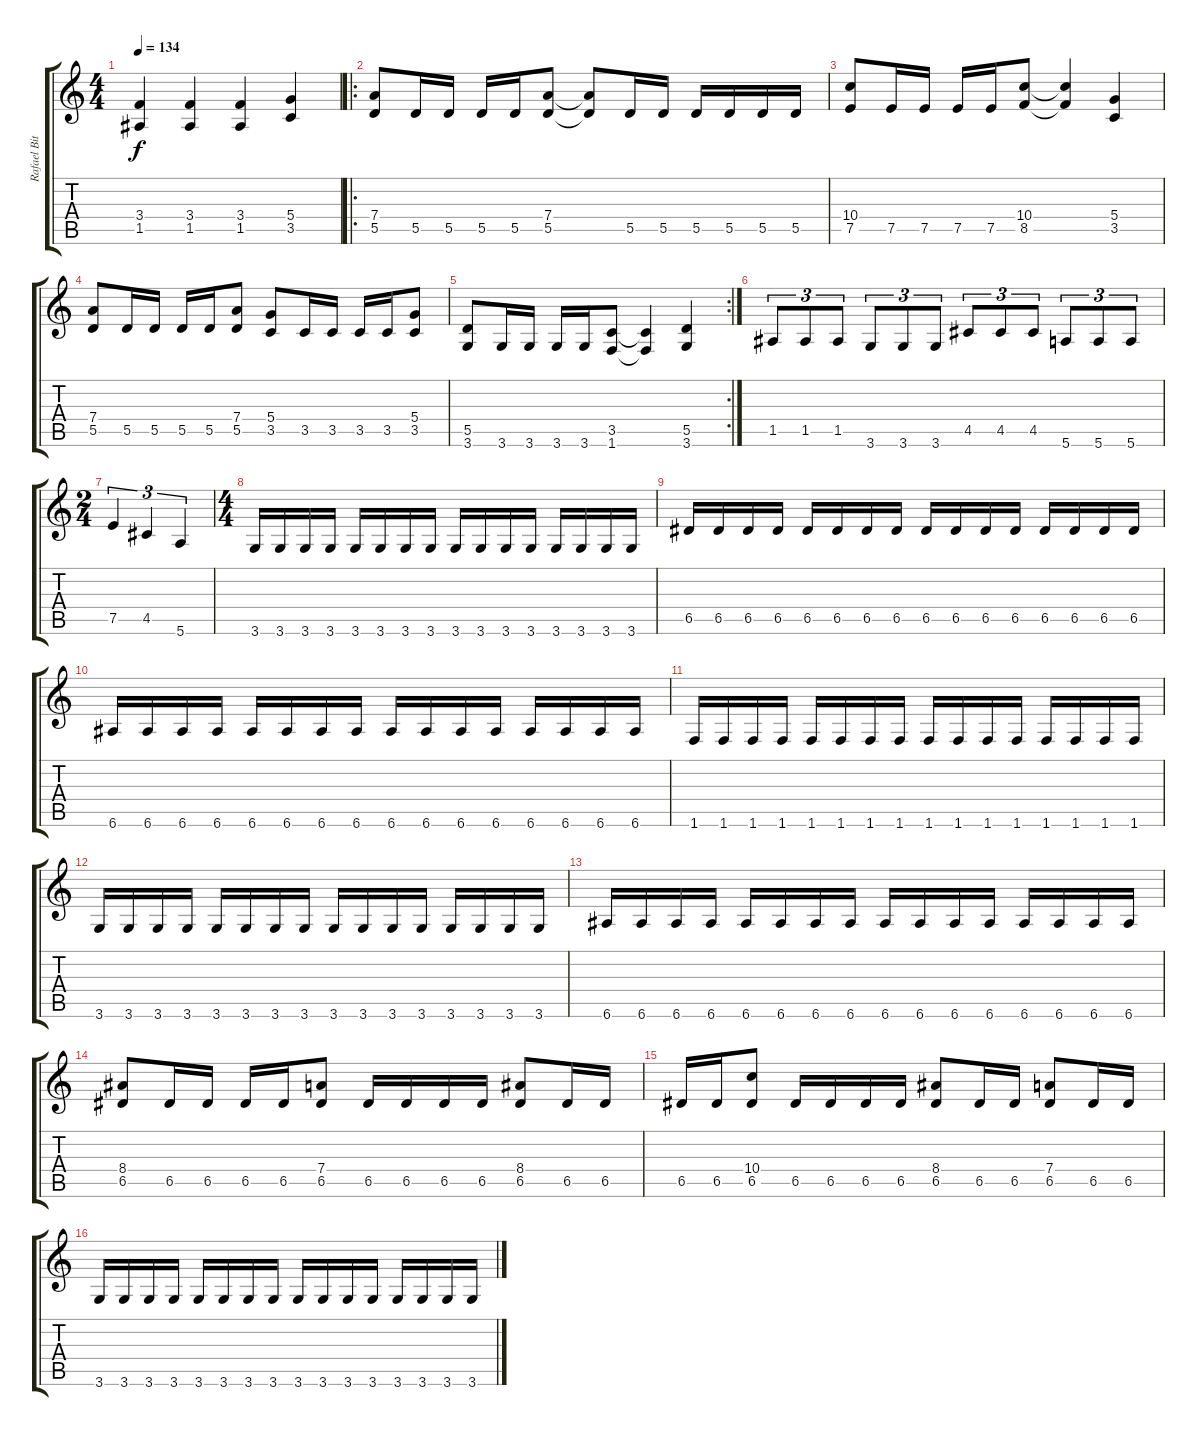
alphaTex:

\track ("Rafael Bittencourt" "Rafael Bit") {instrument distortionguitar}
\staff {score tabs}
\tuning (E4 B3 G3 D3 A2 E2) {hide}
\ts (4 4)
\tempo 134
\clef g2
\ks c
(3.4 1.5).4{dy f} (3.4 1.5).4 (3.4 1.5).4 (5.4 3.5).4 |
\ro
(7.4 5.5).8 5.5.16 5.5.16 5.5.16 5.5.16 (7.4 5.5).8 (7.4{t} 5.5{t}).8 5.5.16 5.5.16 5.5.16 5.5.16 5.5.16 5.5.16 |
(10.4 7.5).8 7.5.16 7.5.16 7.5.16 7.5.16 (10.4 8.5).8 (10.4{t} 8.5{t}).4 (5.4 3.5).4 |
(7.4 5.5).8 5.5.16 5.5.16 5.5.16 5.5.16 (7.4 5.5).8 (5.4 3.5).8 3.5.16 3.5.16 3.5.16 3.5.16 (5.4 3.5).8 |
\rc 2
(5.5 3.6).8 3.6.16 3.6.16 3.6.16 3.6.16 (3.5 1.6).8 (3.5{t} 1.6{t}).4 (5.5 3.6).4 |
1.5.8{tu (3 2)} 1.5.8{tu (3 2)} 1.5.8{tu (3 2)} 3.6.8{tu (3 2)} 3.6.8{tu (3 2)} 3.6.8{tu (3 2)} 4.5.8{tu (3 2)} 4.5.8{tu (3 2)} 4.5.8{tu (3 2)} 5.6.8{tu (3 2)} 5.6.8{tu (3 2)} 5.6.8{tu (3 2)} |
\ts (2 4)
7.5.4{tu (3 2)} 4.5.4{tu (3 2)} 5.6.4{tu (3 2)} |
\ts (4 4)
3.6.16 3.6.16 3.6.16 3.6.16 3.6.16 3.6.16 3.6.16 3.6.16 3.6.16 3.6.16 3.6.16 3.6.16 3.6.16 3.6.16 3.6.16 3.6.16 |
6.5.16 6.5.16 6.5.16 6.5.16 6.5.16 6.5.16 6.5.16 6.5.16 6.5.16 6.5.16 6.5.16 6.5.16 6.5.16 6.5.16 6.5.16 6.5.16 |
6.6.16 6.6.16 6.6.16 6.6.16 6.6.16 6.6.16 6.6.16 6.6.16 6.6.16 6.6.16 6.6.16 6.6.16 6.6.16 6.6.16 6.6.16 6.6.16 |
1.6.16 1.6.16 1.6.16 1.6.16 1.6.16 1.6.16 1.6.16 1.6.16 1.6.16 1.6.16 1.6.16 1.6.16 1.6.16 1.6.16 1.6.16 1.6.16 |
3.6.16 3.6.16 3.6.16 3.6.16 3.6.16 3.6.16 3.6.16 3.6.16 3.6.16 3.6.16 3.6.16 3.6.16 3.6.16 3.6.16 3.6.16 3.6.16 |
6.6.16 6.6.16 6.6.16 6.6.16 6.6.16 6.6.16 6.6.16 6.6.16 6.6.16 6.6.16 6.6.16 6.6.16 6.6.16 6.6.16 6.6.16 6.6.16 |
(8.4 6.5).8 6.5.16 6.5.16 6.5.16 6.5.16 (7.4 6.5).8 6.5.16 6.5.16 6.5.16 6.5.16 (8.4 6.5).8 6.5.16 6.5.16 |
6.5.16 6.5.16 (10.4 6.5).8 6.5.16 6.5.16 6.5.16 6.5.16 (8.4 6.5).8 6.5.16 6.5.16 (7.4 6.5).8 6.5.16 6.5.16 |
3.6.16 3.6.16 3.6.16 3.6.16 3.6.16 3.6.16 3.6.16 3.6.16 3.6.16 3.6.16 3.6.16 3.6.16 3.6.16 3.6.16 3.6.16 3.6.16
